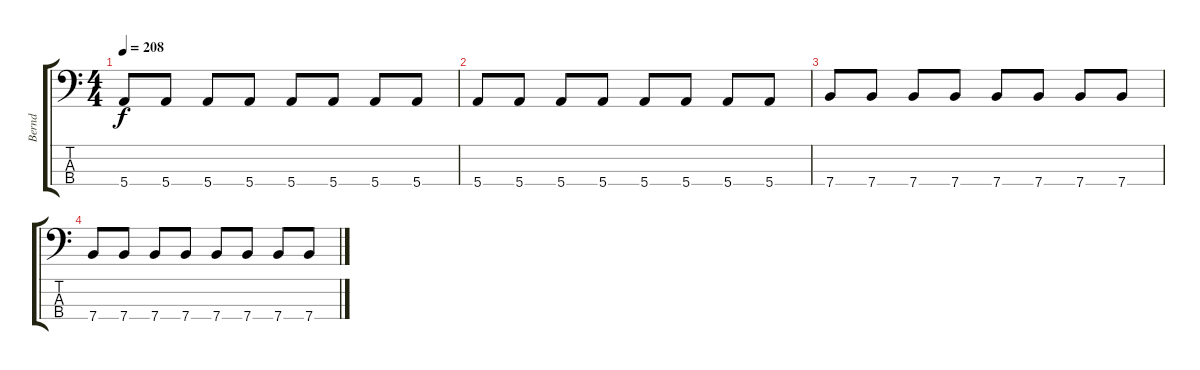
\track ("Bernd" "Bernd") {instrument electricbassfinger}
\staff {score tabs}
\tuning (G2 D2 A1 E1) {hide}
\ts (4 4)
\tempo 208
\clef f4
\ks c
5.4.8{dy f} 5.4.8 5.4.8 5.4.8 5.4.8 5.4.8 5.4.8 5.4.8 |
5.4.8 5.4.8 5.4.8 5.4.8 5.4.8 5.4.8 5.4.8 5.4.8 |
7.4.8 7.4.8 7.4.8 7.4.8 7.4.8 7.4.8 7.4.8 7.4.8 |
7.4.8 7.4.8 7.4.8 7.4.8 7.4.8 7.4.8 7.4.8 7.4.8
